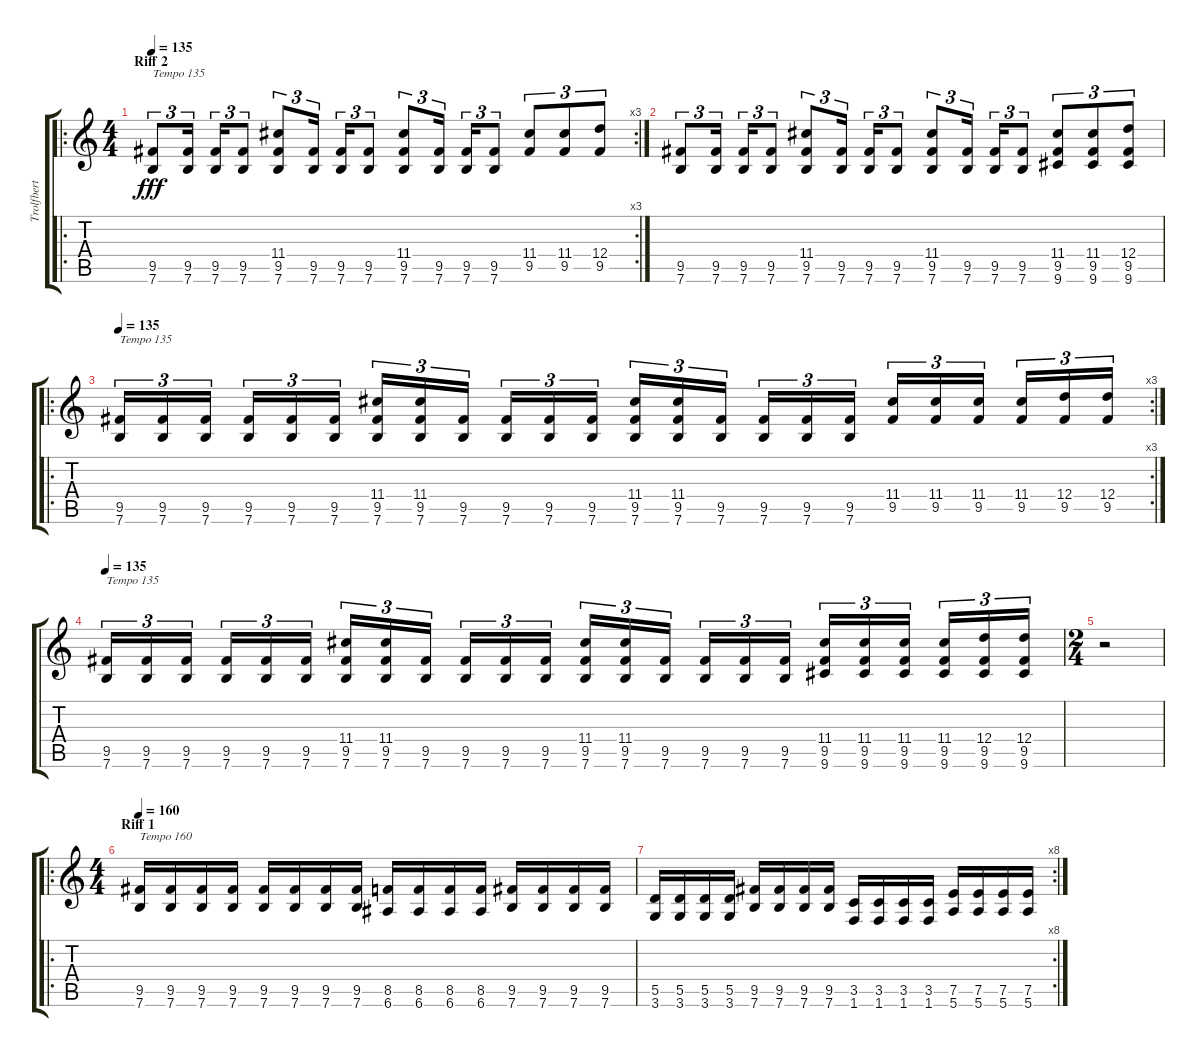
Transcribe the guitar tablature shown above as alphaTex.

\track ("Trolfbert Guitar 1" "Trolfbert ") {instrument distortionguitar}
\staff {score tabs}
\tuning (E4 B3 G3 D3 A2 E2) {hide}
\ro
\rc 3
\ts (4 4)
\section ("" "Riff 2")
\tempo 135
\clef g2
\ks c
(9.5 7.6).8{tu (3 2) txt "Tempo 135" dy fff} (9.5 7.6).16{tu (3 2)} (9.5 7.6).16{tu (3 2)} (9.5 7.6).8{tu (3 2)} (11.4 9.5 7.6).8{tu (3 2)} (9.5 7.6).16{tu (3 2)} (9.5 7.6).16{tu (3 2)} (9.5 7.6).8{tu (3 2)} (11.4 9.5 7.6).8{tu (3 2)} (9.5 7.6).16{tu (3 2)} (9.5 7.6).16{tu (3 2)} (9.5 7.6).8{tu (3 2)} (11.4 9.5).8{tu (3 2)} (11.4 9.5).8{tu (3 2)} (12.4 9.5).8{tu (3 2)} |
(9.5 7.6).8{tu (3 2)} (9.5 7.6).16{tu (3 2)} (9.5 7.6).16{tu (3 2)} (9.5 7.6).8{tu (3 2)} (11.4 9.5 7.6).8{tu (3 2)} (9.5 7.6).16{tu (3 2)} (9.5 7.6).16{tu (3 2)} (9.5 7.6).8{tu (3 2)} (11.4 9.5 7.6).8{tu (3 2)} (9.5 7.6).16{tu (3 2)} (9.5 7.6).16{tu (3 2)} (9.5 7.6).8{tu (3 2)} (11.4 9.5 9.6).8{tu (3 2)} (11.4 9.5 9.6).8{tu (3 2)} (12.4 9.5 9.6).8{tu (3 2)} |
\ro
\rc 3
\tempo 135
(9.5 7.6).16{tu (3 2) txt "Tempo 135"} (9.5 7.6).16{tu (3 2)} (9.5 7.6).16{tu (3 2)} (9.5 7.6).16{tu (3 2)} (9.5 7.6).16{tu (3 2)} (9.5 7.6).16{tu (3 2)} (11.4 9.5 7.6).16{tu (3 2)} (11.4 9.5 7.6).16{tu (3 2)} (9.5 7.6).16{tu (3 2)} (9.5 7.6).16{tu (3 2)} (9.5 7.6).16{tu (3 2)} (9.5 7.6).16{tu (3 2)} (11.4 9.5 7.6).16{tu (3 2)} (11.4 9.5 7.6).16{tu (3 2)} (9.5 7.6).16{tu (3 2)} (9.5 7.6).16{tu (3 2)} (9.5 7.6).16{tu (3 2)} (9.5 7.6).16{tu (3 2)} (11.4 9.5).16{tu (3 2)} (11.4 9.5).16{tu (3 2)} (11.4 9.5).16{tu (3 2)} (11.4 9.5).16{tu (3 2)} (12.4 9.5).16{tu (3 2)} (12.4 9.5).16{tu (3 2)} |
\tempo 135
(9.5 7.6).16{tu (3 2) txt "Tempo 135"} (9.5 7.6).16{tu (3 2)} (9.5 7.6).16{tu (3 2)} (9.5 7.6).16{tu (3 2)} (9.5 7.6).16{tu (3 2)} (9.5 7.6).16{tu (3 2)} (11.4 9.5 7.6).16{tu (3 2)} (11.4 9.5 7.6).16{tu (3 2)} (9.5 7.6).16{tu (3 2)} (9.5 7.6).16{tu (3 2)} (9.5 7.6).16{tu (3 2)} (9.5 7.6).16{tu (3 2)} (11.4 9.5 7.6).16{tu (3 2)} (11.4 9.5 7.6).16{tu (3 2)} (9.5 7.6).16{tu (3 2)} (9.5 7.6).16{tu (3 2)} (9.5 7.6).16{tu (3 2)} (9.5 7.6).16{tu (3 2)} (11.4 9.5 9.6).16{tu (3 2)} (11.4 9.5 9.6).16{tu (3 2)} (11.4 9.5 9.6).16{tu (3 2)} (11.4 9.5 9.6).16{tu (3 2)} (12.4 9.5 9.6).16{tu (3 2)} (12.4 9.5 9.6).16{tu (3 2)} |
\ts (2 4)
r.2 |
\ro
\ts (4 4)
\section ("" "Riff 1")
\tempo 160
(9.5 7.6).16{txt "Tempo 160"} (9.5 7.6).16 (9.5 7.6).16 (9.5 7.6).16 (9.5 7.6).16 (9.5 7.6).16 (9.5 7.6).16 (9.5 7.6).16 (8.5 6.6).16 (8.5 6.6).16 (8.5 6.6).16 (8.5 6.6).16 (9.5 7.6).16 (9.5 7.6).16 (9.5 7.6).16 (9.5 7.6).16 |
\rc 8
(5.5 3.6).16 (5.5 3.6).16 (5.5 3.6).16 (5.5 3.6).16 (9.5 7.6).16 (9.5 7.6).16 (9.5 7.6).16 (9.5 7.6).16 (3.5 1.6).16 (3.5 1.6).16 (3.5 1.6).16 (3.5 1.6).16 (7.5 5.6).16 (7.5 5.6).16 (7.5 5.6).16 (7.5 5.6).16
